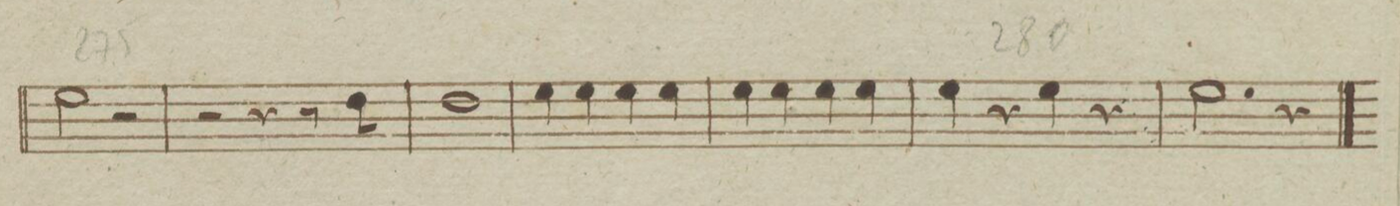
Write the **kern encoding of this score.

**kern	**dynam
*I"Oboe Primo.	*
*clefG2	*
*k[b-e-a-]	*
*met(c)	*
*M4/4	*
2ee-\	.
2r	.
=272	=272
2r	.
4r	.
8r	.
8dd\	.
=273	=273
1dd	.
=274	=274
4ee-\	.
4ee-\	.
4ee-\	.
4ee-\	.
=275	=275
4ee-\	.
4ee-\	.
4ee-\	.
4ee-\	.
=276	=276
4ee-\	.
4r	.
4ee-\	.
4r	.
=277	=277
2.ee-\	.
4r	.
==	==
*-	*-
